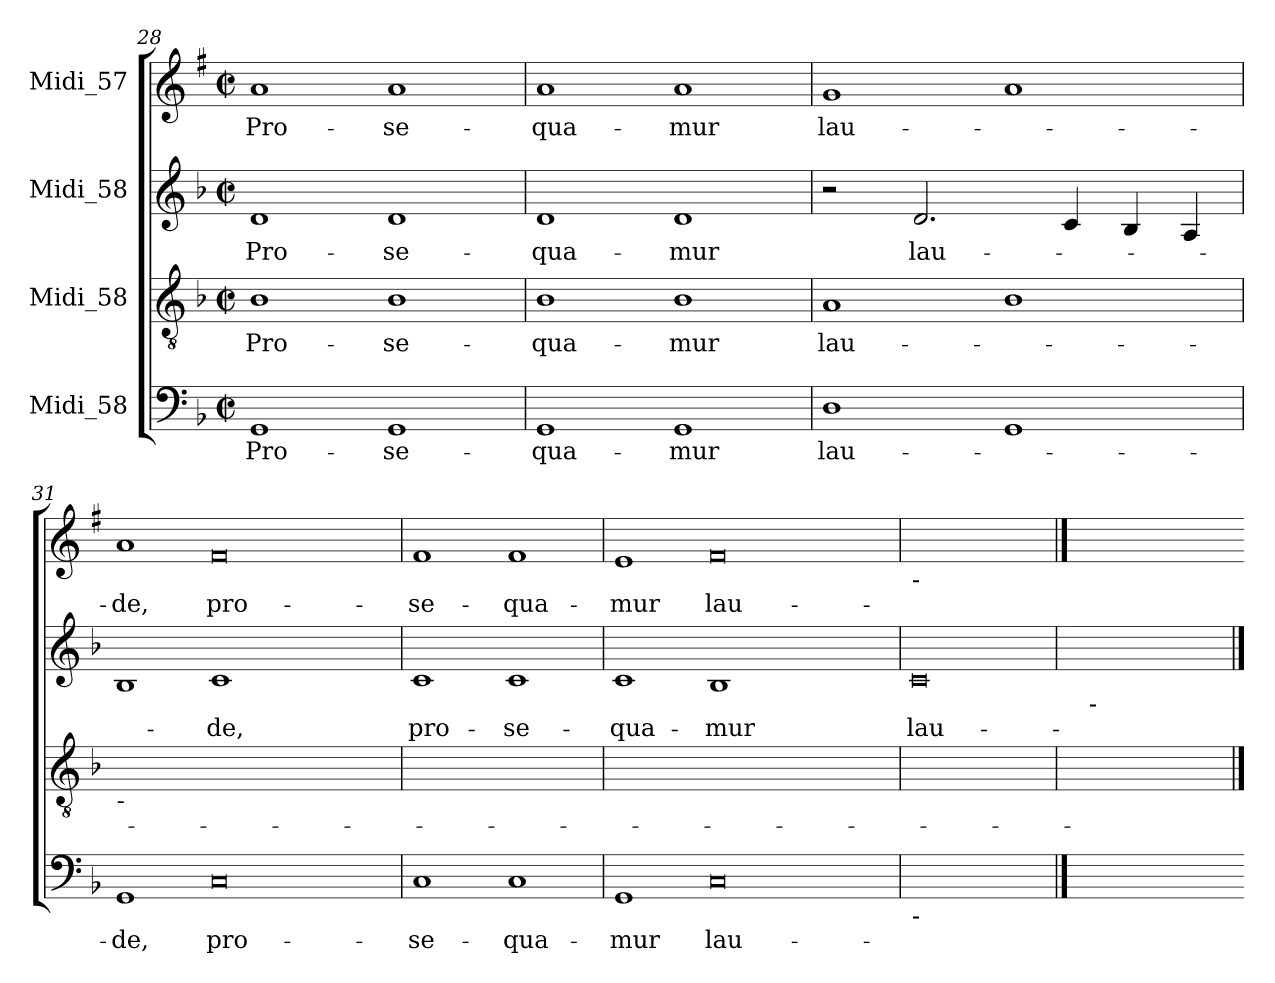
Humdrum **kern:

**kern	**text	**kern	**text	**kern	**text	**kern	**text
*part4	*part4	*part3	*part3	*part2	*part2	*part1	*part1
*staff4	*staff4	*staff3	*staff3	*staff2	*staff2	*staff1	*staff1
*I"Midi_58	*	*I"Midi_58	*	*I"Midi_58	*	*I"Midi_57	*
!!LO:LB:g=z
*clefF4	*	*clefGv2	*	*clefG2	*	*clefG2	*
*	*	*	*	*	*	*ITrd1c2	*
*k[b-]	*	*k[b-]	*	*k[b-]	*	*k[b-]	*
*F:	*	*F:	*	*F:	*	*F:	*
*M4/2	*	*M4/2	*	*M4/2	*	*M4/2	*
*met(c|)	*	*met(c|)	*	*met(c|)	*	*met(c|)	*
=28	=28	=28	=28	=28	=28	=28	=28
!	!LO:LY:b	!	!LO:LY:b	!	!LO:LY:b	!	!LO:LY:b
1GG	Pro-	1B-	Pro-	1d	Pro-	1g	Pro-
!	!LO:LY:b	!	!LO:LY:b	!	!LO:LY:b	!	!LO:LY:b
1GG	-se-	1B-	-se-	1d	-se-	1g	-se-
=29	=29	=29	=29	=29	=29	=29	=29
!	!LO:LY:b	!	!LO:LY:b	!	!LO:LY:b	!	!LO:LY:b
1GG	-qua-	1B-	-qua-	1d	-qua-	1g	-qua-
!	!LO:LY:b	!	!LO:LY:b	!	!LO:LY:b	!	!LO:LY:b
1GG	-mur	1B-	-mur	1d	-mur	1g	-mur
=30	=30	=30	=30	=30	=30	=30	=30
!	!LO:LY:b	!	!LO:LY:b	!	!	!	!LO:LY:b
1D	lau-	1A	lau-	2r	.	1f	lau-
!	!	!	!	!	!LO:LY:b	!	!
.	.	.	.	2.d	lau-	.	.
1GG	.	1B-	.	.	.	1g	.
.	.	.	.	4c	.	.	.
.	.	.	.	4B-	.	.	.
.	.	.	.	4A	.	.	.
=31	=31	=31	=31	=31	=31	=31	=31
!	!	!LO:TX:b:t=-	!	!	!	!	!
!	!LO:LY:b	!	!LO:LY:b	!	!	!	!LO:LY:b
1GG	-de,	[0Gyy	-de!	1B-	.	1g	-de,
!	!LO:LY:b	!	!	!	!LO:LY:b	!	!LO:LY:b
0C	pro-	.	.	1c	-de,	0e	pro-
.	.	1ryy	.	1ryy	.	.	.
=32	=32	=32	=32	=32	=32	=32	=32
!	!LO:LY:b	!	!	!	!LO:LY:b	!	!LO:LY:b
1C	-se-	0Gyy_	.	1c	pro-	1e	-se-
!	!LO:LY:b	!	!	!	!LO:LY:b	!	!LO:LY:b
1C	-qua-	.	.	1c	-se-	1e	-qua-
=33	=33	=33	=33	=33	=33	=33	=33
!	!LO:LY:b	!	!	!	!LO:LY:b	!	!LO:LY:b
1GG	-mur	0Gyy_	.	1c	-qua-	1d	-mur
!	!LO:LY:b	!	!	!	!LO:LY:b	!	!LO:LY:b
0C	lau-	.	.	1B-	-mur	0e	lau-
.	.	1ryy	.	1ryy	.	.	.
=34	=34	=34	=34	=34	=34	=34	=34
!	!	!	!	!	!	!LO:TX:b:t=-	!
!LO:TX:b:t=-	!	!	!	!	!	!	!
!	!LO:LY:b	!	!	!	!LO:LY:b	!	!LO:LY:b
0GGyy	-de!	0Gyy_	.	0c	lau-	0dyy	-de!
==	==	=	==	=	==	==	==
!	!	!	!	!LO:TX:b:t=-	!	!	!
!	!	!	!	!	!LO:LY:b	!	!
0ryy	.	0Gyy]	.	0Bnyy	-de!	0ryy	.
=	=	==	=	==	=	=	=
*-	*-	*-	*-	*-	*-	*-	*-
